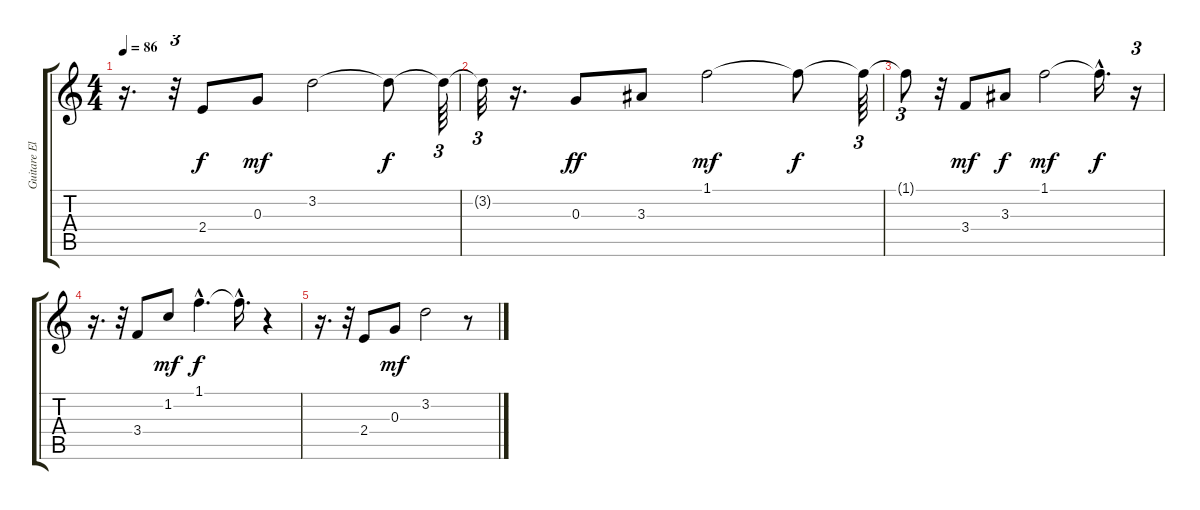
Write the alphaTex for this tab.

\track ("Guitare Electrique" "Guitare El") {instrument electricguitarclean}
\staff {score tabs}
\tuning (E4 B3 G3 D3 A2 E2) {hide}
\ts (4 4)
\tempo 86
\clef g2
\ks c
r.16{d dy f} r.32{tu (3 2)} 2.4.8 0.3.8{dy mf} 3.2.2 3.2{t}.8{dy f} 3.2{t}.64{tu (3 2)} |
3.2{t}.32{tu (3 2)} r.16{d} 0.3.8{dy ff} 3.3.8 1.1.2{dy mf} 1.1{t}.8{dy f} 1.1{t}.64{tu (3 2)} |
1.1{t}.8{tu (3 2)} r.32 3.4.8{dy mf} 3.3.8{dy f} 1.1.2{dy mf} 1.1{hac t}.16{d dy f} r.16{tu (3 2)} |
r.16{d} r.32{tu (3 2)} 3.4.8 1.2.8{dy mf} 1.1{hac}.4{d dy f} 1.1{hac t}.16{d} r.4{tu (3 2)} |
r.16{d} r.32{tu (3 2)} 2.4.8 0.3.8{dy mf} 3.2.2 r.8
